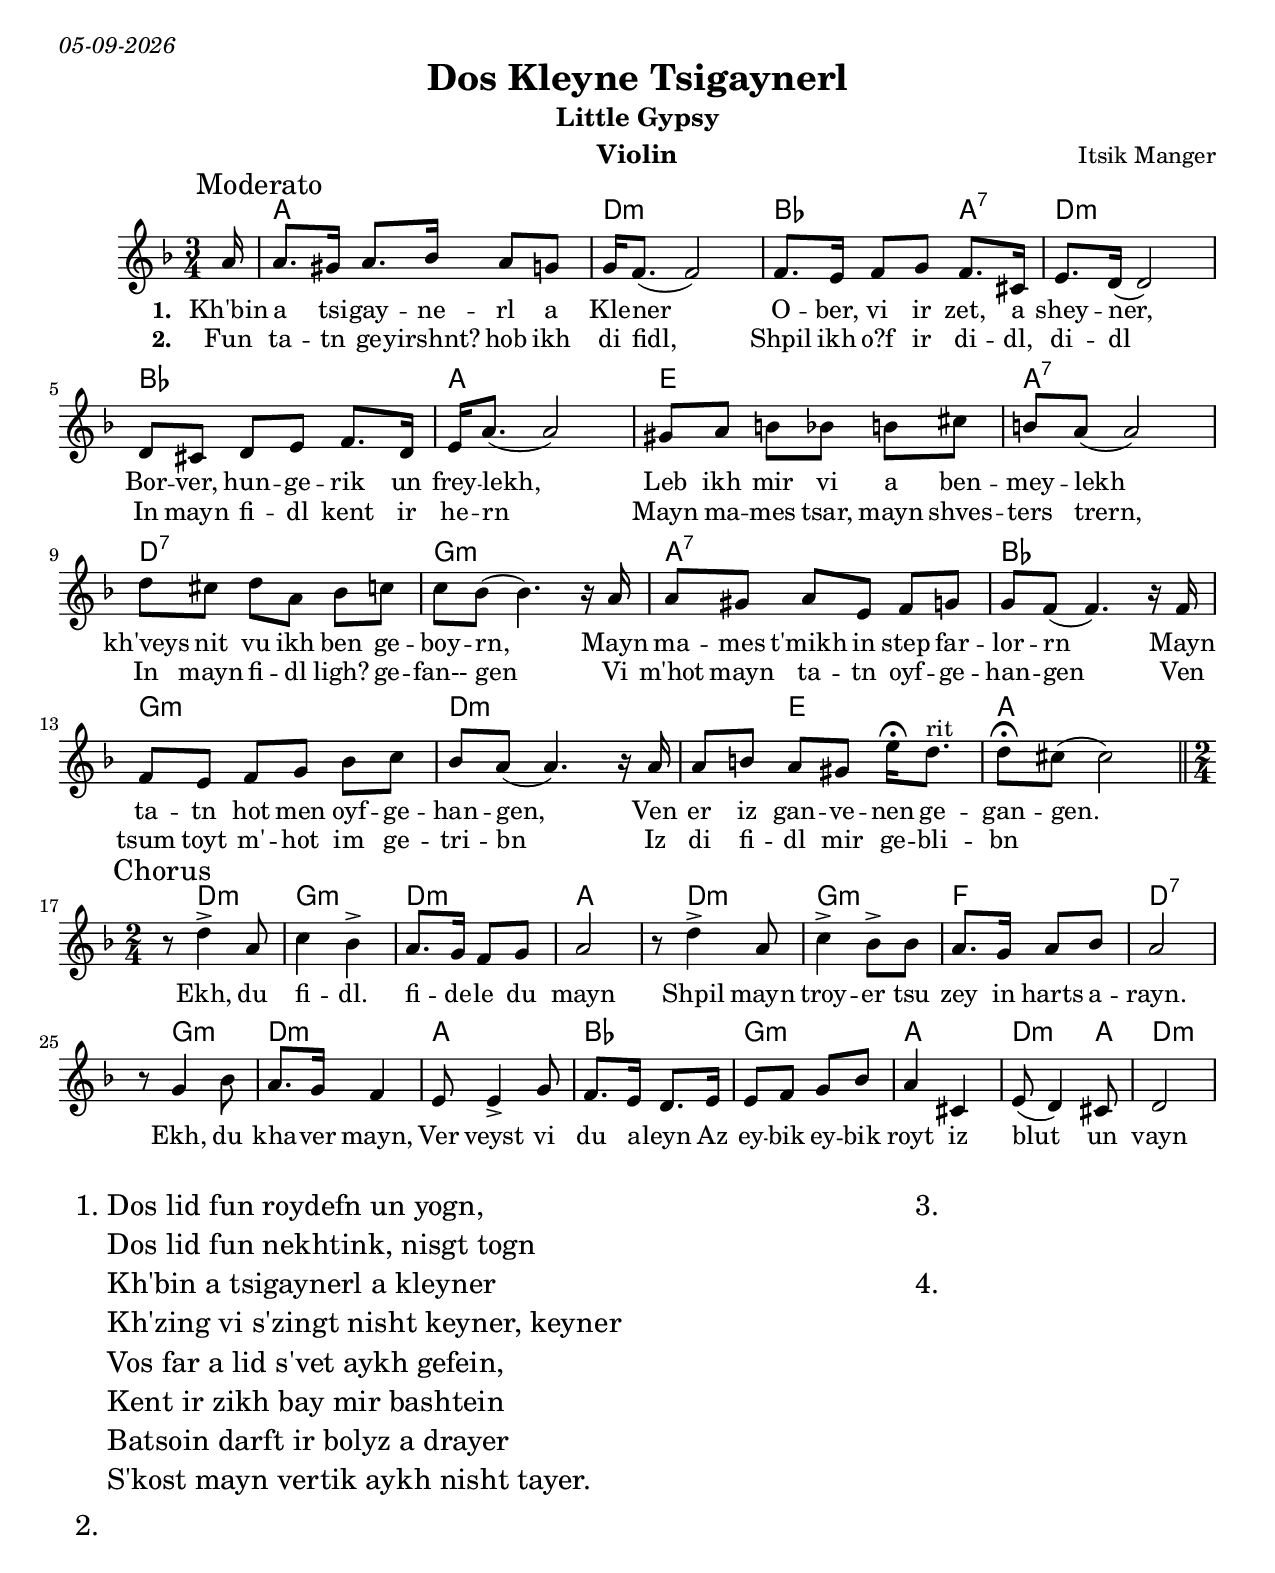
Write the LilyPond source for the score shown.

\version "2.24.0"
\include "english.ly"
%\pointAndClickOff
\paper{
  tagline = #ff
  print-all-headers = ##t
  #(set-paper-size "letter")
}
date = #(strftime "%d-%m-%Y" (localtime (current-time)))

\markup{ \italic{ \date }  }

%\markup{ Got something to say? }

global = {
  \clef treble
  \key d \minor
  \time 3/4
  \set Score.rehearsalMarkFormatter = #format-mark-box-alphabet
}

%#################################### Melody ########################
%melody =  \transpose c d \relative c' {  %transpose for clarinet
melody = \relative c'' {
  \global
  \partial 16 a16  %lead in notes
  \mark Moderato
   a8. gs16 a8. bf16 a8 g
   g16 f8.(f2)
   f8. e16 f8 g f8. cs16
   e8. d16(d2)

   d8 cs d e f8. d16|
   e16 a8.(a2)
   gs8 [a] b [bf] b cs
   b8 a(a2)

   d8 [cs] d [a] bf c|
   c8 bf((bf4.) r16 a 16
   a8 [gs] a [e] f g
   g8 f(f4.) r16 f16|

  f8[e] f[g] bf c|
  bf8 a(a4.) r16 a16
  a8[b] a [gs] e'16\fermata d8.^rit|
  d8\fermata cs(cs2)|
  \break
  \bar"||"
  \time 2/4
  \mark Chorus
  r8 d4-> a8
  c4 bf->
  a8. g16 f8 g
  a2

  r8 d4-> a8|
  c4-> bf8-> bf|
  a8. g16 a8 bf
  a2

  r8 g4 bf8
  a8. g16 f4|
  e8 e4-> g8
  f8. e16 d8. e16

  e8 f g bf
  a4 cs,
  e8(d4) cs8
  d2

}
%################################# Lyrics #####################
\addlyrics{ \set stanza = #"1. "
   Kh'bin a tsi -- gay  -- ne -- rl a Kle --  ner
   O -- ber, vi ir zet, a shey -- ner,
   Bor -- ver, hun -- ge -- rik un frey -- lekh,
   Leb ikh mir vi a ben -- mey -- lekh
   kh'veys nit vu ikh ben ge -- boy -- rn,
   Mayn ma -- mes t'mikh in step far -- lor -- rn
   Mayn ta -- tn hot men oyf -- ge -- han -- gen,
   Ven er iz gan -- ve -- nen ge -- gan -- gen.

   % b
   Ekh, du fi -- dl.
   fi -- de -- le du mayn
   Shpil mayn troy -- er tsu zey in harts a -- rayn.
   Ekh, du kha -- ver mayn,
   Ver veyst vi du a -- leyn
   Az ey -- bik ey -- bik royt iz blut un vayn
}
\addlyrics {\set stanza = #"2. "
  Fun ta -- tn ge -- yirshnt? hob ikh di fidl,
  Shpil ikh o?f ir di -- dl, di -- dl
  In mayn fi -- dl kent ir he -- rn
  Mayn ma -- mes tsar, mayn shves  -- ters trern,
  In mayn fi -- dl ligh? ge -- fan-- gen
  Vi m'hot mayn ta -- tn oyf -- ge -- han -- gen
  Ven tsum toyt m' -- hot im ge -- tri -- bn
  Iz di fi -- dl mir ge -- bli  -- bn
}
%{
\addlyrics{
  Dos lid fun roy -- de -- fn un yo -- gn,
  Dos lid fun nekh -- tikn, nisht to -- gn,
  Kh'bin a tsi -- gay  -- ne -- rl a Kle --  ner

}
%}
%################################# Chords #######################
harmonies = \chordmode {
  s16
  a4*3
  d4*3:m
  bf4*2 a4:7
  d4*3:m
  %
  bf4*3
  a4*3
  e4*3
  a4*3:7
  %
  d4*3:7
  g4*3:m
  a4*3:7
  bf4*3
  %
  g4*3:m
  d4*4:m
  e4*2
  a4*3|
  %B
  s8 d8*3:m
  g2:m
  d2:m
  a2
  s8 d8*3:m
  g2:m
  f2
  d2:7
  s8 g8*3:m
  d2:m
  a2
  bf2
  g2:m
  a2
  d8*3:m
  a8
  d2:m

}

\score {
  <<
    \new ChordNames {
      \set chordChanges = ##f
      \harmonies
    }
    \new Staff   \melody
  >>
  \header{
    title= "Dos Kleyne Tsigaynerl"
    subtitle="Little Gypsy"
    composer= "Itsik Manger"
    instrument = "Violin"
    arranger= ""
  }
  \midi{\tempo 4 = 120}
  \layout{indent = 1.0\cm}
}

% more verses:
\markup{}
\markup {
  \fontsize #2
  \fill-line {
    \hspace #0.1 % distance from left margin
    \column {
      \line { "1."
	\column {
	  ""
"Dos lid fun roydefn un yogn,"
"Dos lid fun nekhtink, nisgt togn"
"Kh'bin a tsigaynerl a kleyner"
"Kh'zing vi s'zingt nisht keyner, keyner"
"Vos far a lid s'vet aykh gefein,"
"Kent ir zikh bay mir bashtein"
"Batsoin darft ir bolyz a drayer"
"S'kost mayn vertik aykh nisht tayer."
	}
      }
      \hspace #0.2 % vertical distance between verses
      \line { "2."
	\column {
	 ""
	}
      }
    }
    \hspace #0.1  % horiz. distance between columns
    \column {
      \line { "3."
	\column {
	  ""
	}
      }
      \hspace #0.2 % distance between verses
      \line { "4."
	\column {
	 ""
	}
      }
    }
    \hspace #0.1 % distance to right margin
  }
}


